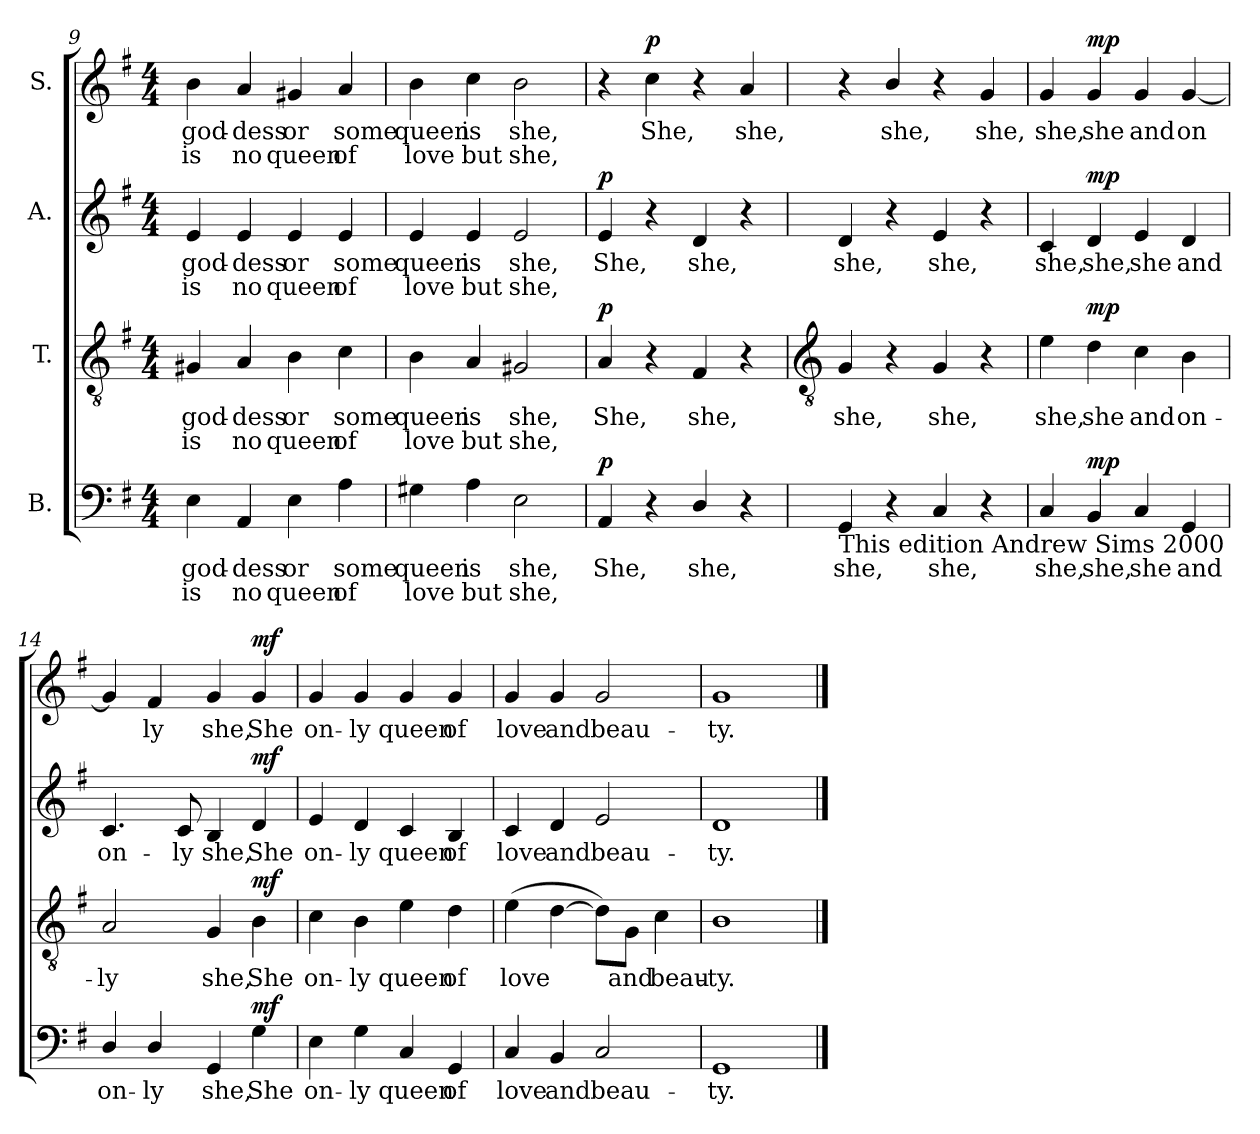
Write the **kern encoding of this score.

**kern	**text	**text	**dynam	**kern	**text	**text	**dynam	**kern	**text	**text	**dynam	**kern	**text	**text	**dynam
*part4	*part4	*part4	*part4	*part3	*part3	*part3	*part3	*part2	*part2	*part2	*part2	*part1	*part1	*part1	*part1
*staff4	*staff4	*staff4	*staff4	*staff3	*staff3	*staff3	*staff3	*staff2	*staff2	*staff2	*staff2	*staff1	*staff1	*staff1	*staff1
*I"B.	*	*	*	*I"T.	*	*	*	*I"A.	*	*	*	*I"S.	*	*	*
*clefF4	*	*	*	*clefGv2	*	*	*	*clefG2	*	*	*	*clefG2	*	*	*
*k[f#]	*	*	*	*k[f#]	*	*	*	*k[f#]	*	*	*	*k[f#]	*	*	*
*G:	*	*	*	*G:	*	*	*	*G:	*	*	*	*G:	*	*	*
*M4/4	*	*	*	*M4/4	*	*	*	*M4/4	*	*	*	*M4/4	*	*	*
=9	=9	=9	=9	=9	=9	=9	=9	=9	=9	=9	=9	=9	=9	=9	=9
!	!LO:LY:b	!LO:LY:b	!	!	!LO:LY:b	!LO:LY:b	!	!	!LO:LY:b	!LO:LY:b	!	!	!LO:LY:b	!LO:LY:b	!
4E	god-	-is	.	4G#X	god-	-is	.	4e	god-	-is	.	4b	god-	-is	.
!	!LO:LY:b	!LO:LY:b	!	!	!LO:LY:b	!LO:LY:b	!	!	!LO:LY:b	!LO:LY:b	!	!	!LO:LY:b	!LO:LY:b	!
4AA	dess	no	.	4A	dess	no	.	4e	dess	no	.	4a	dess	no	.
!	!LO:LY:b	!LO:LY:b	!	!	!LO:LY:b	!LO:LY:b	!	!	!LO:LY:b	!LO:LY:b	!	!	!LO:LY:b	!LO:LY:b	!
4E	or	queen	.	4B	or	queen	.	4e	or	queen	.	4g#X	or	queen	.
!	!LO:LY:b	!LO:LY:b	!	!	!LO:LY:b	!LO:LY:b	!	!	!LO:LY:b	!LO:LY:b	!	!	!LO:LY:b	!LO:LY:b	!
4A	some	of	.	4c	some	of	.	4e	some	of	.	4a	some	of	.
=10	=10	=10	=10	=10	=10	=10	=10	=10	=10	=10	=10	=10	=10	=10	=10
!	!LO:LY:b	!LO:LY:b	!	!	!LO:LY:b	!LO:LY:b	!	!	!LO:LY:b	!LO:LY:b	!	!	!LO:LY:b	!LO:LY:b	!
4G#X	queen	love	.	4B	queen	love	.	4e	queen	love	.	4b	queen	love	.
!	!LO:LY:b	!LO:LY:b	!	!	!LO:LY:b	!LO:LY:b	!	!	!LO:LY:b	!LO:LY:b	!	!	!LO:LY:b	!LO:LY:b	!
4A	is	but	.	4A	is	but	.	4e	is	but	.	4cc	is	but	.
!	!LO:LY:b	!LO:LY:b	!	!	!LO:LY:b	!LO:LY:b	!	!	!LO:LY:b	!LO:LY:b	!	!	!LO:LY:b	!LO:LY:b	!
2E	she,	she,	.	2G#X	she,	she,	.	2e	she,	she,	.	2b	she,	she,	.
=11	=11	=11	=11	=11	=11	=11	=11	=11	=11	=11	=11	=11	=11	=11	=11
!	!LO:LY:b	!	!LO:DY:a	!	!LO:LY:b	!	!LO:DY:a	!	!LO:LY:b	!	!LO:DY:a	!	!	!	!
4AA	She,	.	p	4A	She,	.	p	4e	She,	.	p	4r	.	.	.
!	!	!	!	!	!	!	!	!	!	!	!	!	!LO:LY:b	!	!LO:DY:a
4r	.	.	.	4r	.	.	.	4r	.	.	.	4cc	She,	.	p
!	!LO:LY:b	!	!	!	!LO:LY:b	!	!	!	!LO:LY:b	!	!	!	!	!	!
4D/	she,	.	.	4F#	she,	.	.	4d	she,	.	.	4r	.	.	.
!	!	!	!	!	!	!	!	!	!	!	!	!	!LO:LY:b	!	!
4r	.	.	.	4r	.	.	.	4r	.	.	.	4a	she,	.	.
!!LO:LB:g=z
=12	=12	=12	=12	=12	=12	=12	=12	=12	=12	=12	=12	=12	=12	=12	=12
*	*	*	*	*clefGv2	*	*	*	*	*	*	*	*	*	*	*
!LO:TX:b:t=This edition  Andrew Sims 2000	!	!	!	!	!	!	!	!	!	!	!	!	!	!	!
!	!LO:LY:b	!	!	!	!LO:LY:b	!	!	!	!LO:LY:b	!	!	!	!	!	!
4GG	she,	.	.	4G	she,	.	.	4d	she,	.	.	4r	.	.	.
!	!	!	!	!	!	!	!	!	!	!	!	!	!LO:LY:b	!	!
4r	.	.	.	4r	.	.	.	4r	.	.	.	4b/	she,	.	.
!	!LO:LY:b	!	!	!	!LO:LY:b	!	!	!	!LO:LY:b	!	!	!	!	!	!
4C	she,	.	.	4G	she,	.	.	4e	she,	.	.	4r	.	.	.
!	!	!	!	!	!	!	!	!	!	!	!	!	!LO:LY:b	!	!
4r	.	.	.	4r	.	.	.	4r	.	.	.	4g	she,	.	.
=13	=13	=13	=13	=13	=13	=13	=13	=13	=13	=13	=13	=13	=13	=13	=13
!	!LO:LY:b	!	!	!	!LO:LY:b	!	!	!	!LO:LY:b	!	!	!	!LO:LY:b	!	!
4C	she,	.	.	4e	she,	.	.	4c	she,	.	.	4g	she,	.	.
!	!LO:LY:b	!	!LO:DY:a	!	!LO:LY:b	!	!LO:DY:a	!	!LO:LY:b	!	!LO:DY:a	!	!LO:LY:b	!	!LO:DY:a
4BB	she,	.	mp	4d	she	.	mp	4d	she,	.	mp	4g	she	.	mp
!	!LO:LY:b	!	!	!	!LO:LY:b	!	!	!	!LO:LY:b	!	!	!	!LO:LY:b	!	!
4C	she	.	.	4c	and	.	.	4e	she	.	.	4g	and	.	.
!	!LO:LY:b	!	!	!	!LO:LY:b	!	!	!	!LO:LY:b	!	!	!	!LO:LY:b	!	!
4GG	and	.	.	4B	on-	.	.	4d	and	.	.	[4g	on	.	.
=14	=14	=14	=14	=14	=14	=14	=14	=14	=14	=14	=14	=14	=14	=14	=14
!	!LO:LY:b	!	!	!	!LO:LY:b	!	!	!	!LO:LY:b	!	!	!	!	!	!
4D/	on-	.	.	2A	-ly	.	.	4.c	on-	.	.	4g]	.	.	.
!	!LO:LY:b	!	!	!	!	!	!	!	!	!	!	!	!LO:LY:b	!	!
4D/	-ly	.	.	.	.	.	.	.	.	.	.	4f#	ly	.	.
!	!	!	!	!	!	!	!	!	!LO:LY:b	!	!	!	!	!	!
.	.	.	.	.	.	.	.	8c	-ly	.	.	.	.	.	.
!	!LO:LY:b	!	!	!	!LO:LY:b	!	!	!	!LO:LY:b	!	!	!	!LO:LY:b	!	!
4GG	she,	.	.	4G	she,	.	.	4B	she,	.	.	4g	she,	.	.
!	!LO:LY:b	!	!LO:DY:a	!	!LO:LY:b	!	!LO:DY:a	!	!LO:LY:b	!	!LO:DY:a	!	!LO:LY:b	!	!LO:DY:a
4G	She	.	mf	4B	She	.	mf	4d	She	.	mf	4g	She	.	mf
=15	=15	=15	=15	=15	=15	=15	=15	=15	=15	=15	=15	=15	=15	=15	=15
!	!LO:LY:b	!	!	!	!LO:LY:b	!	!	!	!LO:LY:b	!	!	!	!LO:LY:b	!	!
4E	on-	.	.	4c	on-	.	.	4e	on-	.	.	4g	on-	.	.
!	!LO:LY:b	!	!	!	!LO:LY:b	!	!	!	!LO:LY:b	!	!	!	!LO:LY:b	!	!
4G	-ly	.	.	4B	-ly	.	.	4d	-ly	.	.	4g	-ly	.	.
!	!LO:LY:b	!	!	!	!LO:LY:b	!	!	!	!LO:LY:b	!	!	!	!LO:LY:b	!	!
4C	queen	.	.	4e	queen	.	.	4c	queen	.	.	4g	queen	.	.
!	!LO:LY:b	!	!	!	!LO:LY:b	!	!	!	!LO:LY:b	!	!	!	!LO:LY:b	!	!
4GG	of	.	.	4d	of	.	.	4B	of	.	.	4g	of	.	.
=16	=16	=16	=16	=16	=16	=16	=16	=16	=16	=16	=16	=16	=16	=16	=16
!	!LO:LY:b	!	!	!	!LO:LY:b	!	!	!	!LO:LY:b	!	!	!	!LO:LY:b	!	!
4C	love	.	.	(>4e	love	.	.	4c	love	.	.	4g	love	.	.
!	!LO:LY:b	!	!	!	!	!	!	!	!LO:LY:b	!	!	!	!LO:LY:b	!	!
4BB	and	.	.	[4d	.	.	.	4d	and	.	.	4g	and	.	.
!	!LO:LY:b	!	!	!	!	!	!	!	!LO:LY:b	!	!	!	!LO:LY:b	!	!
2C	beau-	.	.	8dL])	.	.	.	2e	beau-	.	.	2g	beau-	.	.
!	!	!	!	!	!LO:LY:b	!	!	!	!	!	!	!	!	!	!
.	.	.	.	8GJ	and	.	.	.	.	.	.	.	.	.	.
!	!	!	!	!	!LO:LY:b	!	!	!	!	!	!	!	!	!	!
.	.	.	.	4c	beau-	.	.	.	.	.	.	.	.	.	.
=17	=17	=17	=17	=17	=17	=17	=17	=17	=17	=17	=17	=17	=17	=17	=17
!	!LO:LY:b	!	!	!	!LO:LY:b	!	!	!	!LO:LY:b	!	!	!	!LO:LY:b	!	!
1GG	-ty.	.	.	1B	-ty.	.	.	1d	-ty.	.	.	1g	-ty.	.	.
==	==	==	==	==	==	==	==	==	==	==	==	==	==	==	==
*-	*-	*-	*-	*-	*-	*-	*-	*-	*-	*-	*-	*-	*-	*-	*-
